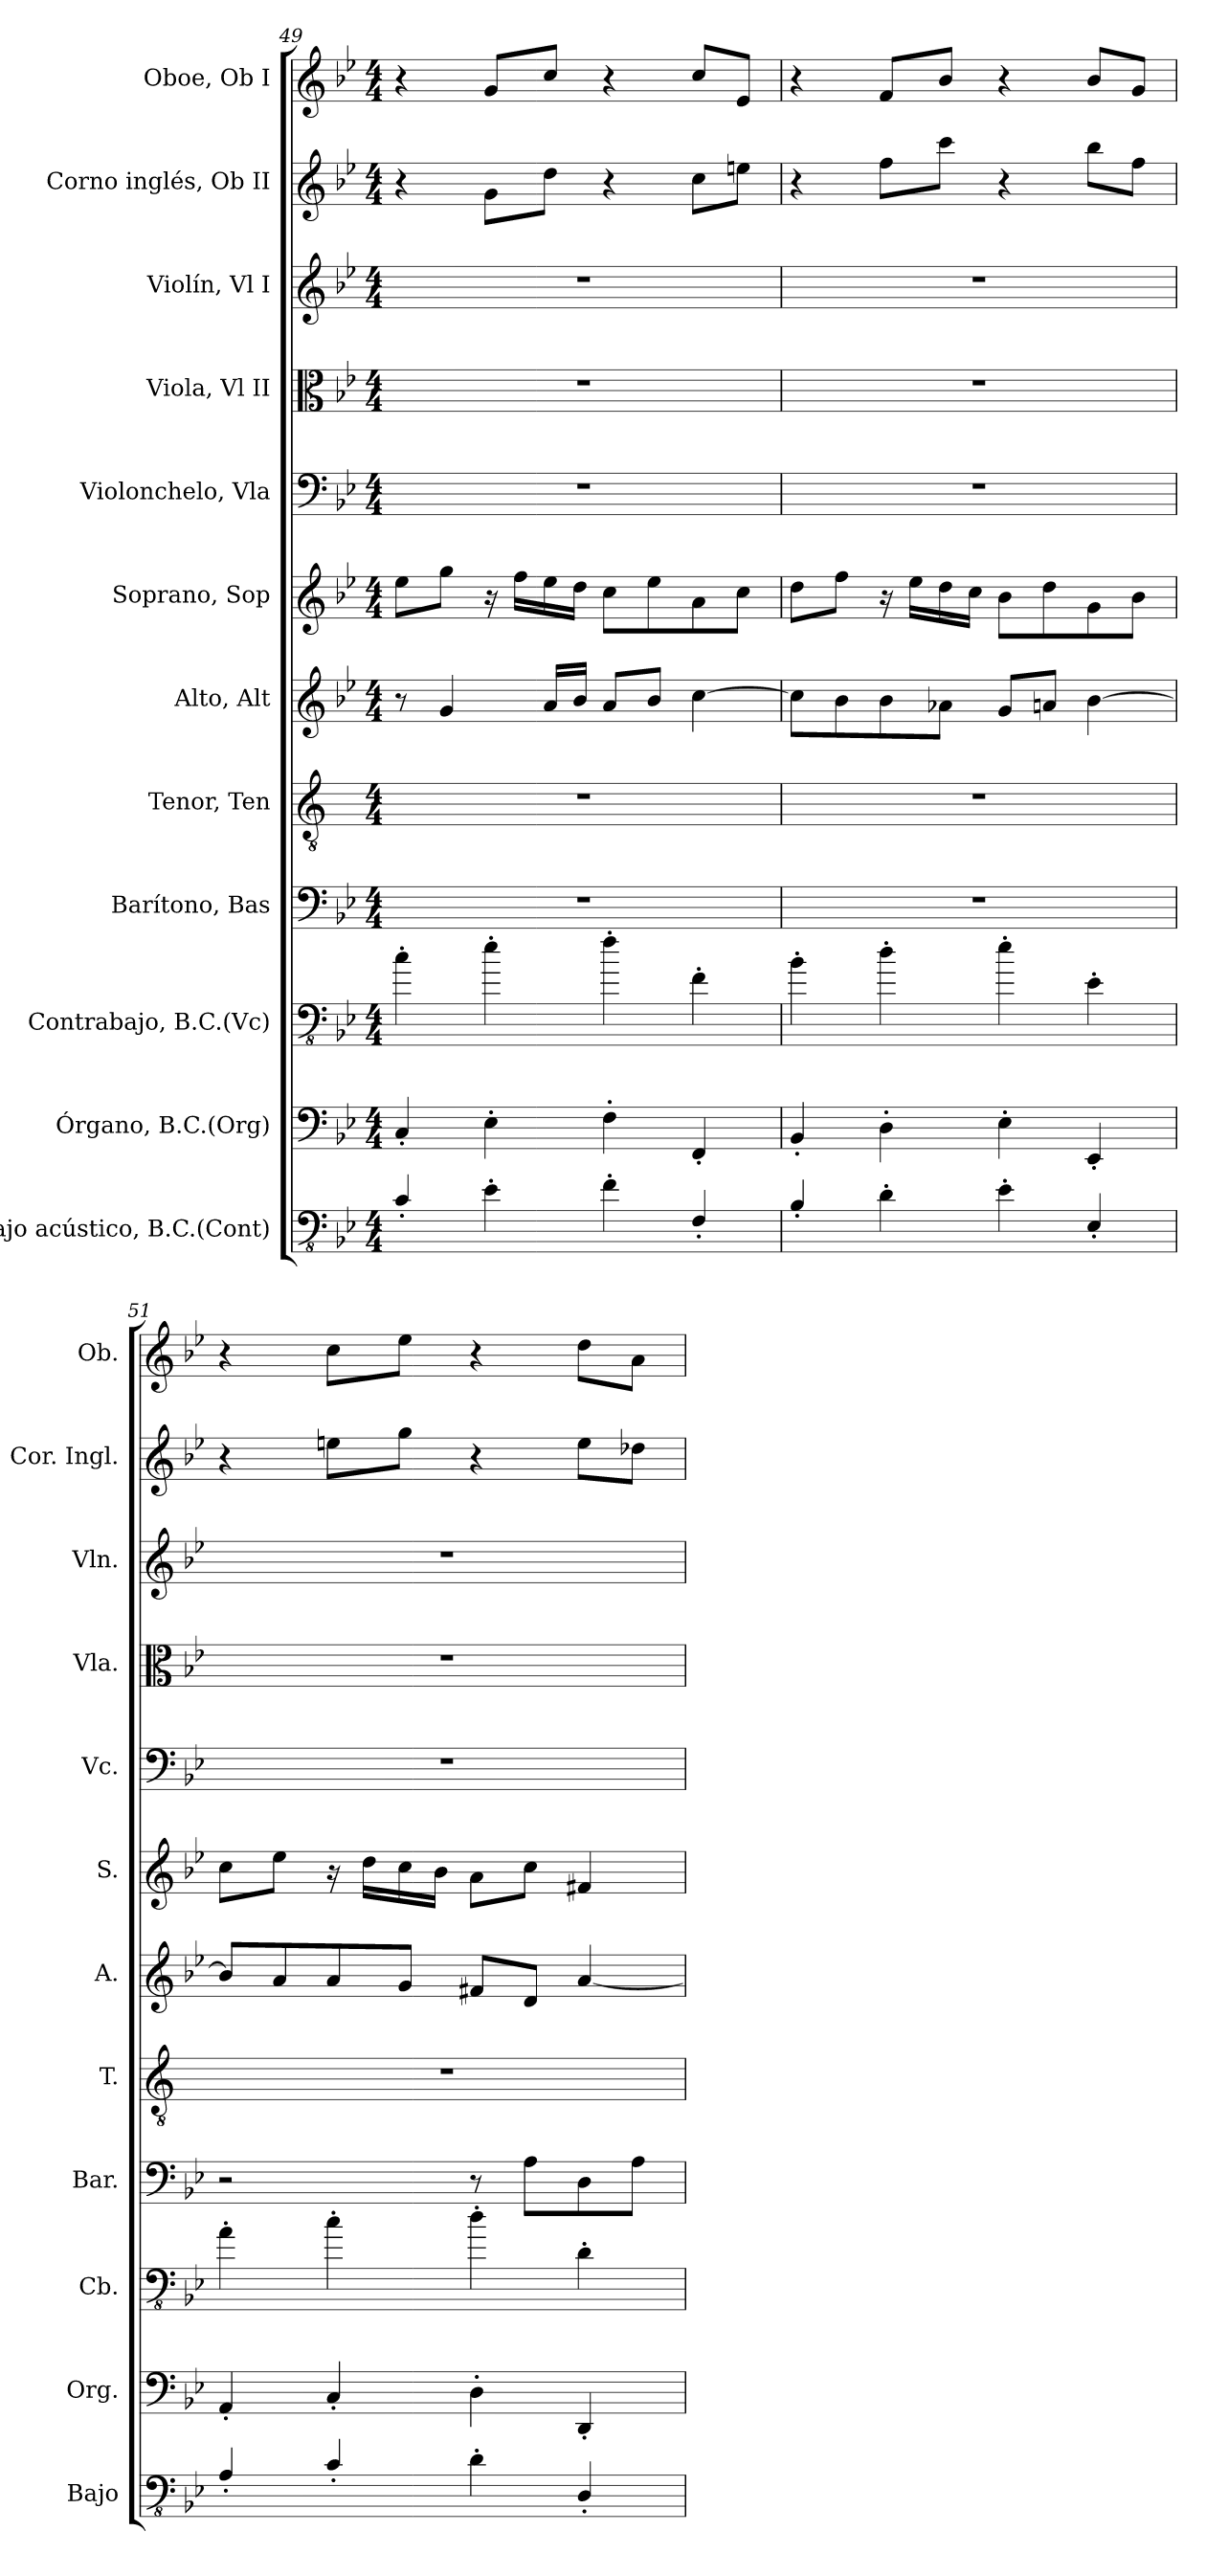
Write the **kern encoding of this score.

**kern	**kern	**kern	**kern	**kern	**kern	**kern	**kern	**kern	**kern	**kern	**kern
*part12	*part11	*part10	*part9	*part8	*part7	*part6	*part5	*part4	*part3	*part2	*part1
*staff12	*staff11	*staff10	*staff9	*staff8	*staff7	*staff6	*staff5	*staff4	*staff3	*staff2	*staff1
*I"Bajo acústico, B.C.(Cont)	*I"Órgano, B.C.(Org)	*I"Contrabajo, B.C.(Vc)	*I"Barítono, Bas	*I"Tenor, Ten	*I"Alto, Alt	*I"Soprano, Sop	*I"Violonchelo, Vla	*I"Viola, Vl II	*I"Violín, Vl I	*I"Corno inglés, Ob II	*I"Oboe, Ob I
*I'Bajo	*I'Org.	*I'Cb.	*I'Bar.	*I'T.	*I'A.	*I'S.	*I'Vc.	*I'Vla.	*I'Vln.	*I'Cor. Ingl.	*I'Ob.
*clefFv4	*clefF4	*clefFv4	*clefF4	*clefGv2	*clefG2	*clefG2	*clefF4	*clefC3	*clefG2	*clefG2	*clefG2
*ITrd7c12	*	*ITrd7c12	*	*ITrd1c2	*	*	*	*	*	*ITrd4c7	*
*k[b-e-]	*k[b-e-]	*k[b-e-]	*k[b-e-]	*k[b-e-]	*k[b-e-]	*k[b-e-]	*k[b-e-]	*k[b-e-]	*k[b-e-]	*k[b-e-a-]	*k[b-e-]
*M4/4	*M4/4	*M4/4	*M4/4	*M4/4	*M4/4	*M4/4	*M4/4	*M4/4	*M4/4	*M4/4	*M4/4
=49	=49	=49	=49	=49	=49	=49	=49	=49	=49	=49	=49
4CC'/	4C'/	4C'\	1r	1r	8r	8ee-\L	1r	1r	1r	4r	4r
.	.	.	.	.	4g/	8gg\J	.	.	.	.	.
4EE-'\	4E-'\	4E-'\	.	.	.	16r	.	.	.	8c\L	8g/L
.	.	.	.	.	.	16ff\LL	.	.	.	.	.
.	.	.	.	.	16a/LL	16ee-\	.	.	.	8g\J	8cc/J
.	.	.	.	.	16b-/JJ	16dd\JJ	.	.	.	.	.
4FF'\	4F'\	4F'\	.	.	8a/L	8cc\L	.	.	.	4r	4r
.	.	.	.	.	8b-/J	8ee-\	.	.	.	.	.
4FFF'/	4FF'/	4FF'\	.	.	[4cc\	8a\	.	.	.	8f\L	8cc/L
.	.	.	.	.	.	8cc\J	.	.	.	8an\J	8e-/J
=50	=50	=50	=50	=50	=50	=50	=50	=50	=50	=50	=50
4BBB-'/	4BB-'/	4BB-'\	1r	1r	8cc\L]	8dd\L	1r	1r	1r	4r	4r
.	.	.	.	.	8b-\	8ff\J	.	.	.	.	.
4DD'\	4D'\	4D'\	.	.	8b-\	16r	.	.	.	8b-\L	8f/L
.	.	.	.	.	.	16ee-\LL	.	.	.	.	.
.	.	.	.	.	8a-X\J	16dd\	.	.	.	8ff\J	8b-/J
.	.	.	.	.	.	16cc\JJ	.	.	.	.	.
4EE-'\	4E-'\	4E-'\	.	.	8g/L	8b-\L	.	.	.	4r	4r
.	.	.	.	.	8an/J	8dd\	.	.	.	.	.
4EEE-'/	4EE-'/	4EE-'\	.	.	[4b-\	8g\	.	.	.	8ee-\L	8b-/L
.	.	.	.	.	.	8b-\J	.	.	.	8b-\J	8g/J
!!LO:PB:g=z
=51	=51	=51	=51	=51	=51	=51	=51	=51	=51	=51	=51
4AAA'/	4AA'/	4AA'\	2r	1r	8b-/L]	8cc\L	1r	1r	1r	4r	4r
.	.	.	.	.	8a/	8ee-\J	.	.	.	.	.
4CC'/	4C'/	4C'\	.	.	8a/	16r	.	.	.	8an\L	8cc\L
.	.	.	.	.	.	16dd\LL	.	.	.	.	.
.	.	.	.	.	8g/J	16cc\	.	.	.	8cc\J	8ee-\J
.	.	.	.	.	.	16b-\JJ	.	.	.	.	.
4DD'\	4D'\	4D'\	8r	.	8f#X/L	8a\L	.	.	.	4r	4r
.	.	.	8A\L	.	8d/J	8cc\J	.	.	.	.	.
4DDD'/	4DD'/	4DD'\	8D\	.	[4a/	4f#X/	.	.	.	8a\L	8dd\L
.	.	.	8A\J	.	.	.	.	.	.	8g-X\J	8a\J
=	=	=	=	=	=	=	=	=	=	=	=
*-	*-	*-	*-	*-	*-	*-	*-	*-	*-	*-	*-
